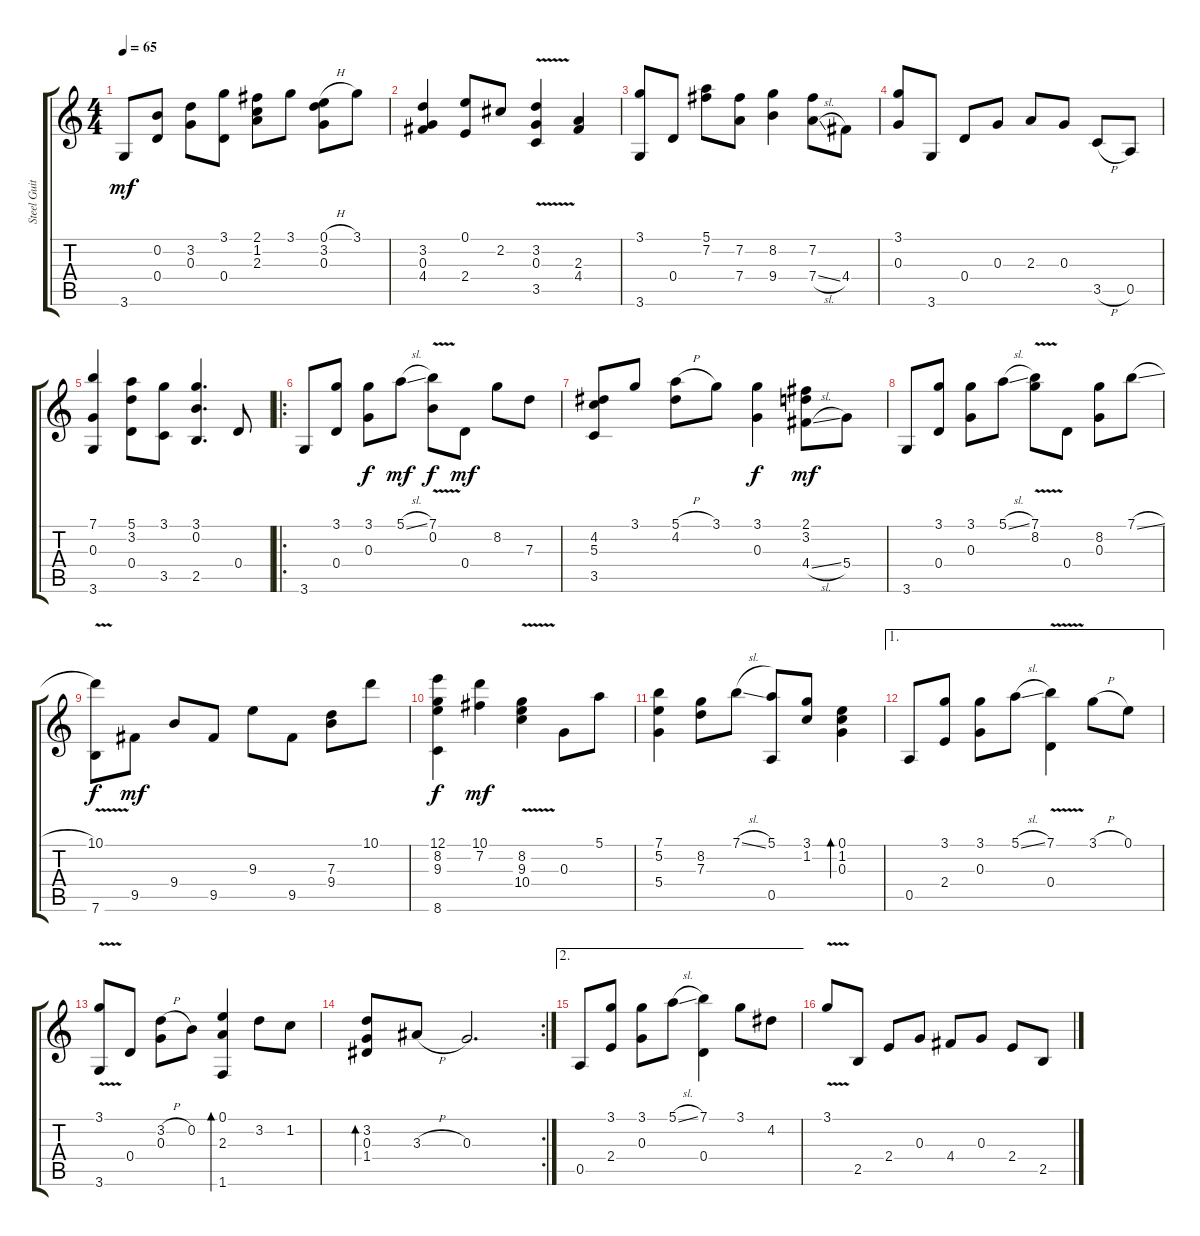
\track ("Steel Guitar" "Steel Guit") {instrument acousticguitarsteel}
\staff {score tabs}
\tuning (E4 B3 G3 D3 A2 E2) {hide}
\ts (4 4)
\tempo 65
\clef g2
\ks c
3.6.8{dy mf instrument acousticguitarsteel} (0.2 0.4).8 (3.2 0.3).8 (3.1 0.4).8 (2.1 1.2 2.3).8 3.1.8 (0.1{h} 3.2 0.3).8 3.1.8 |
(3.2 0.3 4.4).4 (0.1 2.4).8 2.2.8 (3.2{v} 0.3 3.5).4 (2.3 4.4).4 |
(3.1 3.6).8 0.4.8 (5.1 7.2).8 (7.2 7.4).8 (8.2 9.4).4 (7.2 7.4{sl}).8 4.4.8 |
(3.1 0.3).8 3.6.8 0.4.8 0.3.8 2.3.8 0.3.8 3.5{h}.8 0.5.8 |
(7.1 0.3 3.6).4 (5.1 3.2 0.4).8 (3.1 3.5).8 (3.1 0.2 2.5).4{d} 0.4.8 |
\ro
3.6.8 (3.1 0.4).8 (3.1 0.3).8{dy f} 5.1{sl}.8{dy mf} (7.1{v} 0.2).8{dy f} 0.4.8{dy mf} 8.2.8 7.3.8 |
(4.2 5.3 3.5).8 3.1.8 (5.1{h} 4.2).8 3.1.8 (3.1 0.3).4{dy f} (2.1 3.2 4.4{sl}).8{dy mf} 5.4.8 |
3.6.8 (3.1 0.4).8 (3.1 0.3).8 5.1{sl}.8 (7.1{v} 8.2).8 0.4.8 (8.2 0.3).8 7.1{sl}.8 |
(10.1{v} 7.6).8{dy f} 9.5.8{dy mf} 9.4.8 9.5.8 9.3.8 9.5.8 (7.3 9.4).8 10.1.8 |
(12.1 8.2 9.3 8.6).4{dy f} (10.1 7.2).4{dy mf} (8.2{v} 9.3 10.4).4 0.3.8 5.1.8 |
(7.1 5.2 5.4).4 (8.2 7.3).8 7.1{sl}.8 (5.1 0.5).8 (3.1 1.2).8 (0.1 1.2 0.3).4{bd 60} |
\ae 1
0.5.8 (3.1 2.4).8 (3.1 0.3).8 5.1{sl}.8 (7.1{v} 0.4).4 3.1{h}.8 0.1.8 |
(3.1{v} 3.6).8 0.4.8 (3.2{h} 0.3).8 0.2.8 (0.1 2.3 1.6).4{bd 120} 3.2.8 1.2.8 |
\rc 2
(3.2 0.3 1.4).8{bd 60} 3.3{h}.8 0.3.2{d} |
\ae 2
0.5.8 (3.1 2.4).8 (3.1 0.3).8 5.1{sl}.8 (7.1 0.4).4 3.1.8 4.2.8 |
3.1{v}.8 2.5.8 2.4.8 0.3.8 4.4.8 0.3.8 2.4.8 2.5.8
